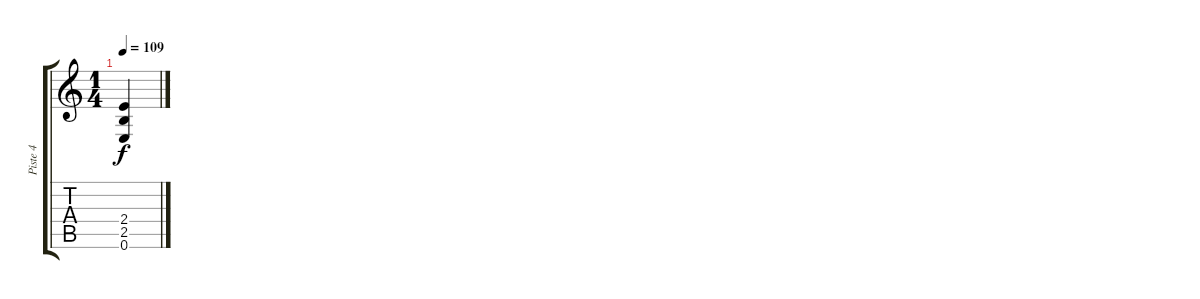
\track ("Piste 4" "Piste 4") {instrument overdrivenguitar}
\staff {score tabs}
\tuning (E4 B3 G3 D3 A2 E2) {hide}
\ts (1 4)
\tempo 109
\clef g2
\ks c
(2.4{t} 2.5{t} 0.6{t}).4{dy f}
